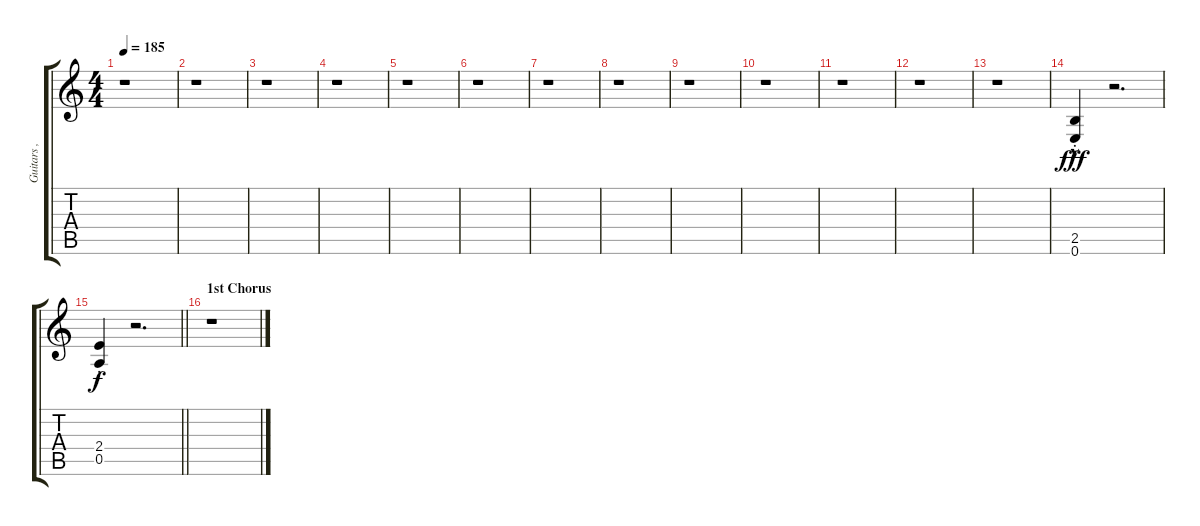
\track ("Guitars , Vocals - Corey Beaulieu (Overd" "Guitars , ") {instrument distortionguitar}
\staff {score tabs}
\tuning (E4 B3 G3 D3 A2 E2) {hide}
\ts (4 4)
\tempo 185
\clef g2
\ks c
r.1{dy fff} |
r.1 |
r.1 |
r.1 |
r.1 |
r.1 |
r.1 |
r.1 |
r.1 |
r.1 |
r.1 |
r.1 |
r.1 |
(2.5{hac st} 0.6{hac st}).4 r.2{d} |
\barLineRight lightlight
(2.4{st} 0.5{st}).4{dy f} r.2{d} |
\section ("" "1st Chorus")
r.1
